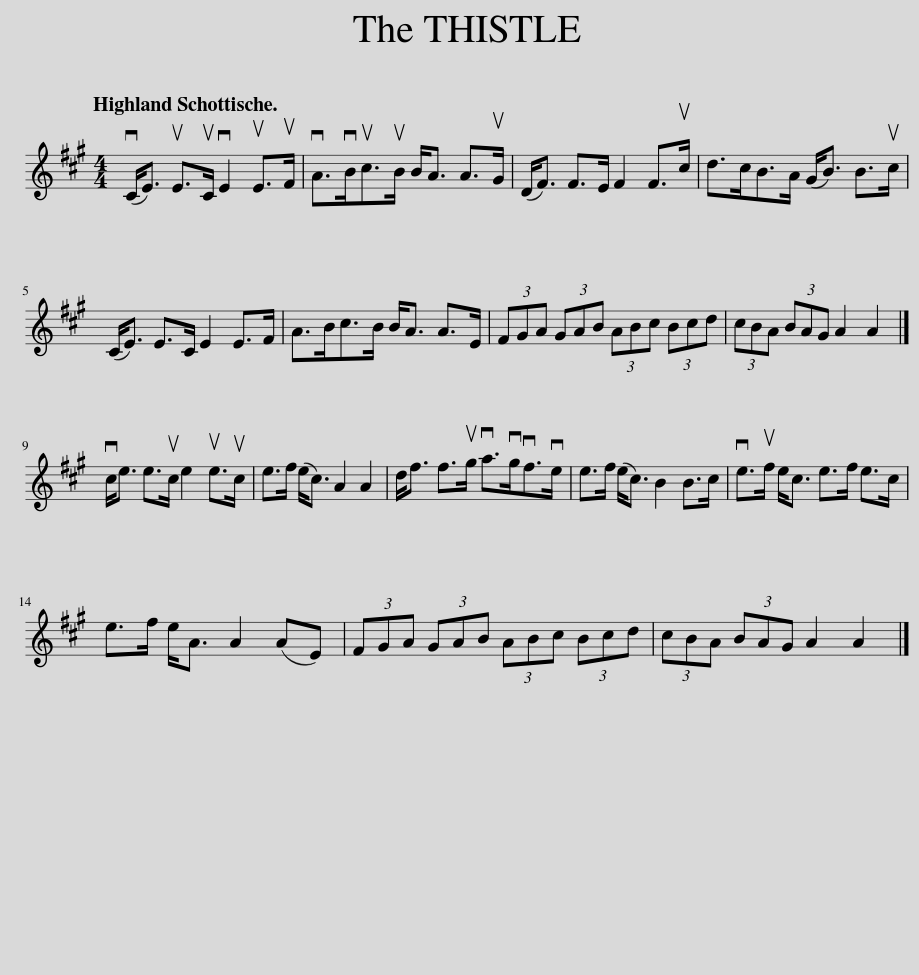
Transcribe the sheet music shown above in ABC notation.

X:1
L:1/8
Q:1/4=120
M:4/4
I:linebreak $
K:A
V:1 treble
V:1
 (vC<E) uE>uC vE2 uE>uF | vA>vBuc>uB B<A A>uG | (D<F) F>E F2 F>uc | d>cB>A (G<B) B>uc |$ (C<E) E>C E2 E>F | %5
 A>Bc>B B<A A>E | (3FGA (3GAB (3ABc (3Bcd | (3cBA (3BAG A2 A2 |]$ vc<e e>uc e2 ue>uc | e>f (e<c) A2 A2 | %10
 d<f f>ug va>vgvf>ve | e>f (e<c) B2 B>c | ve>uf e<c e>f e>c |$ e>f e<A A2 (AE) | (3FGA (3GAB (3ABc (3Bcd | %15
 (3cBA (3BAG A2 A2 |] %16
